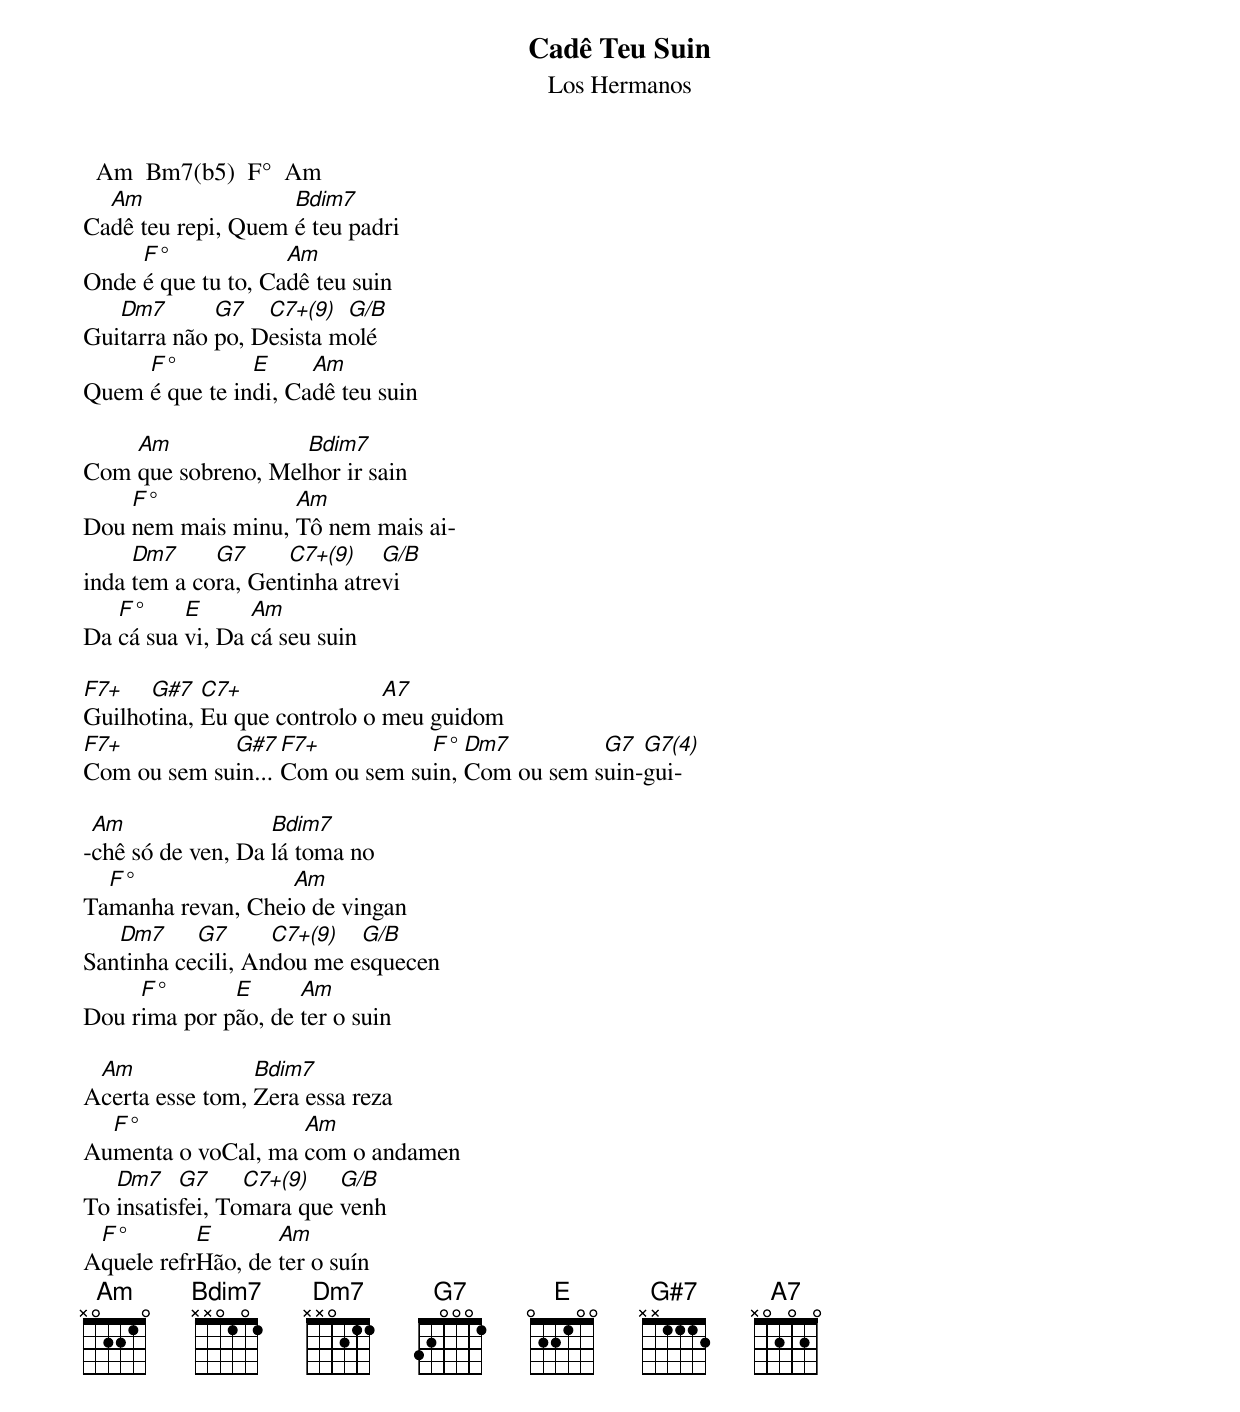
Cadê Teu Suin
Los Hermanos

  Am  Bm7(b5)  F°  Am
  Am                Bm7(b5)
Cadê teu repi, Quem é teu padri
     F°             Am
Onde é que tu to, Cadê teu suin
   Dm7       G7   C7+(9)  G/B
Guitarra não po, Desista molé
     F°         E     Am
Quem é que te indi, Cadê teu suin

    Am              Bm7(b5)
Com que sobreno, Melhor ir sain
    F°             Am
Dou nem mais minu, Tô nem mais ai-
     Dm7     G7     C7+(9)    G/B
inda tem a cora, Gentinha atrevi
   F°     E      Am
Da cá sua vi, Da cá seu suin

F7+   G#7   C7+               A7
Guilhotina, Eu que controlo o meu guidom
F7+          G#7   F7+          F°  Dm7         G7  G7(4)
Com ou sem suin... Com ou sem suin, Com ou sem suin-gui-

 Am                Bm7(b5)
-chê só de ven, Da lá toma no
  F°               Am
Tamanha revan, Cheio de vingan
   Dm7     G7      C7+(9)  G/B
Santinha cecili, Andou me esquecen
     F°       E      Am
Dou rima por pão, de ter o suin

 Am              Bm7(b5)
Acerta esse tom, Zera essa reza
  F°                Am
Aumenta o voCal, ma com o andamen
   Dm7    G7     C7+(9)   G/B
To insatisfei, Tomara que venh
 F°        E       Am
Aquele refrHão, de ter o suín
